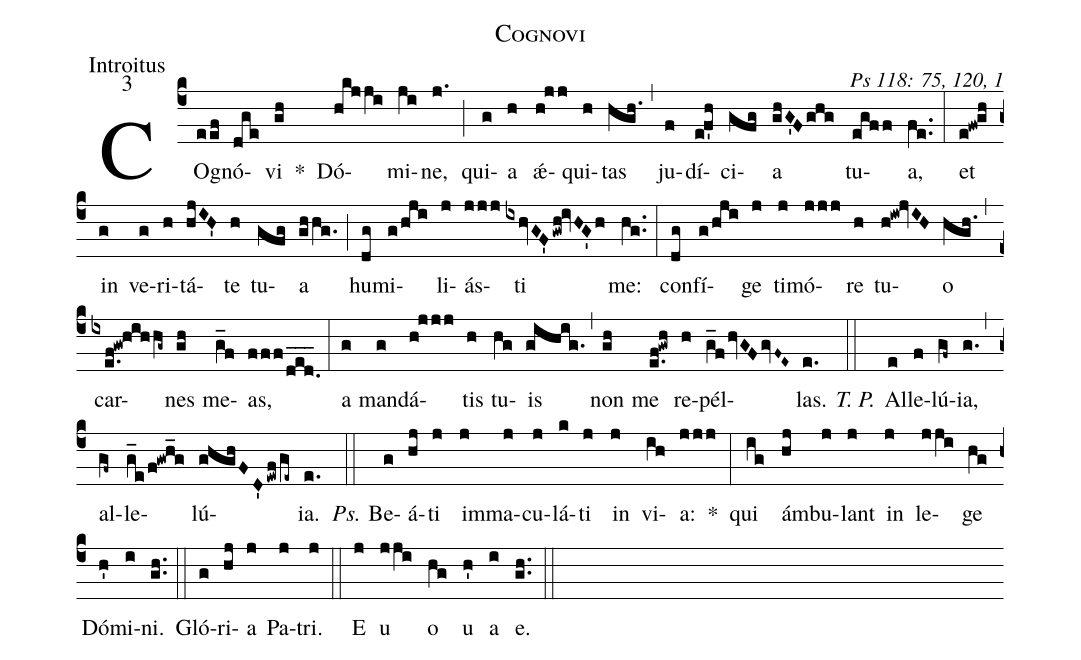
name: Cognovi;
office-part: Introitus;
mode: 3;
commentary: Ps 118: 75, 120, 1;
%%
(c4) CO(eef)gnó(dge)vi(gh) *() Dó(hkjji)mi(ji)ne,(j.) (;) qui(g)a(h) ǽ(h!jj)qui(h)tas(hgh.) (,) ju(f)dí(e!f'h)ci(gfg)a(ghG'Fghg) tu(egff)a,(fe..) (:)
et(e!fw!gh) in(g) ve(g)ri(h)tá(hjIH')te(h) tu(gfg)a(ghhg.) (;) hu(dg)mi(g/hji)li(j)ás(jjj)ti(ixhvGF'gwh!ivHG'h) me:(hg..) (:)
con(dg)fí(g/hji)ge(j) ti(j)mó(jjj)re(h) tu(h!iw!jvIH)o(hgh.) (,) car(ixe.f!gw!hihhg~)nes(gh) me(g_f)as,(fff/d_e_d._) (:)
a(g) man(g)dá(h!jjj)tis(h) tu(hg)is(gihig.) (,) non(gh) me(e.f!gwh) re(h)pél(g_fhvGFgvF~E~)las.(e.) <i>T. P.</i>(::)
Al(e)le(f)lú(gf~)ia,(g.) (,) al(gf~)le(g_e/f!gwh_g)lú(ghghFD'ewf/ge~)ia.(e.) (::)
<i>Ps.</i> Be(g)á(hj)ti(j) im(j)ma(j)cu(j)lá(k)ti(j) in(j) vi(ih)a:(jjj) *(:)
qui(ig) ám(hj)bu(j)lant(j) in(j) le(jji)ge(hg) Dó(h')mi(i)ni.(gh..) (::)
Gló(g)ri(hj)a(j) Pa(j)tri.(j) (::)
E(j) u(jji) o(hg) u(h') a(i) e.(gh..) (::)
